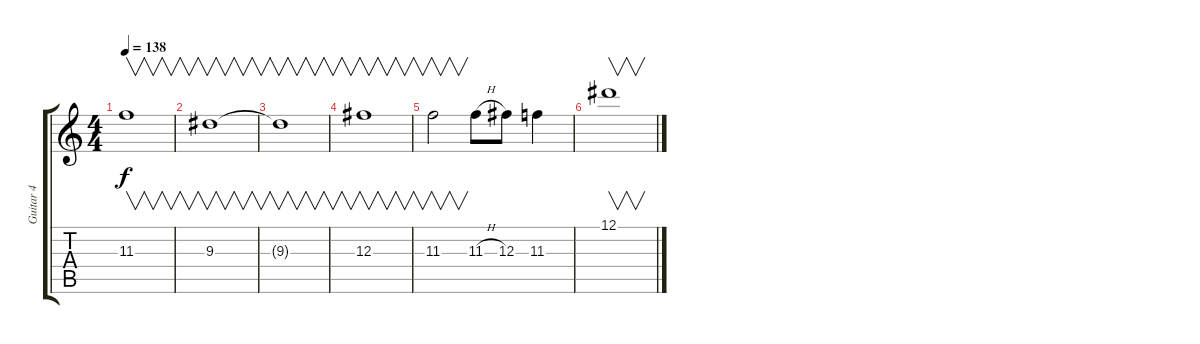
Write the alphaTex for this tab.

\track ("Guitar 4" "Guitar 4") {instrument distortionguitar}
\staff {score tabs}
\tuning (Eb4 Bb3 Gb3 Db3 Ab2 Eb2) {hide}
\ts (4 4)
\tempo 138
\clef g2
\ks c
11.3.1{v dy f} |
9.3.1{v} |
9.3{t}.1{v} |
12.3.1{v} |
11.3.2{v} 11.3{h}.8 12.3.8 11.3.4 |
12.1.1{v}
